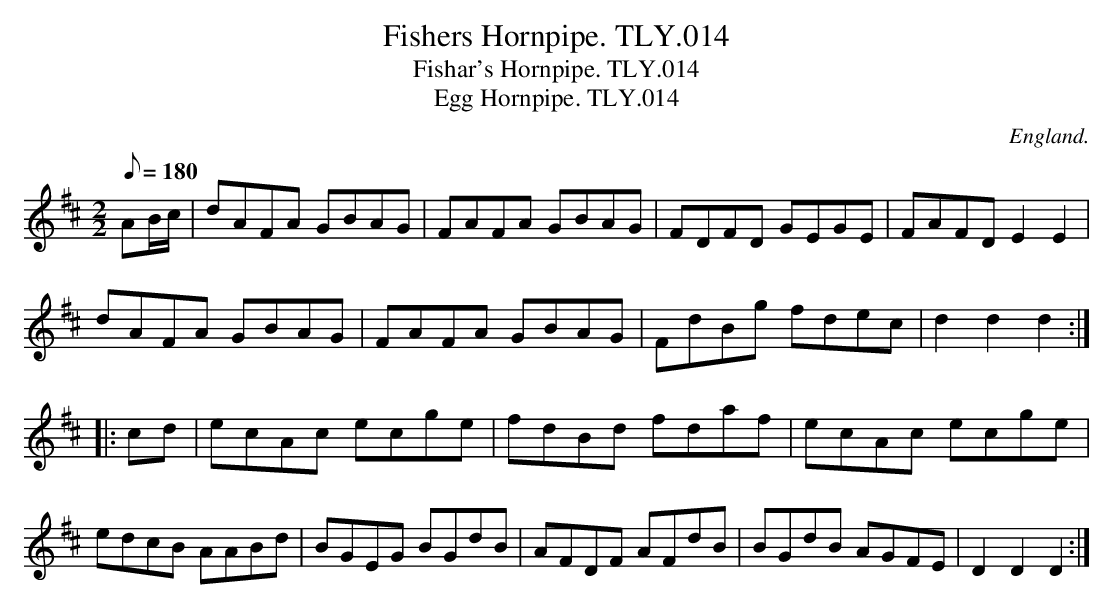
X:1
T:Fishers Hornpipe. TLY.014
T:Fishar's Hornpipe. TLY.014
T:Egg Hornpipe. TLY.014
M:2/2
L:1/8
Q:180
O:England.
K:D
AB/2c/2|dAFA GBAG|FAFA GBAG|FDFD GEGE|FAFD E2E2|!
dAFA GBAG|FAFA GBAG|FdBg fdec|d2d2d2:|!
|:cd|ecAc ecge|fdBd fdaf|ecAc ecge|!
edcB AABd|BGEG BGdB|AFDF AFdB|BGdB AGFE|D2D2D2:|]
